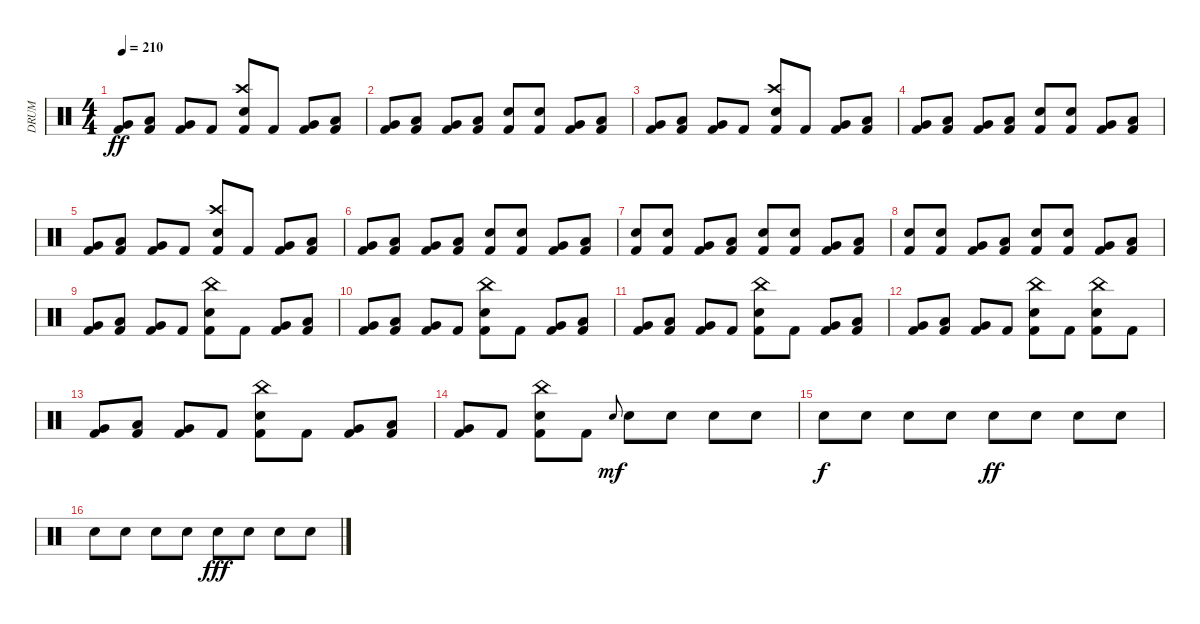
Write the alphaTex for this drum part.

\track ("DRUM" "DRUM") {instrument percussion}
\staff {score}
\articulation defaults
\ts (4 4)
\tempo 210
\clef neutral
\ks c
("Very Low Tom (hit)" "Kick (hit) 2").8{dy ff} ("Low Tom (hit)" "Kick (hit) 2").8 ("Very Low Tom (hit)" "Kick (hit) 2").8 "Kick (hit) 2".8 ("Crash high (hit)" "Snare (hit) 2" "Kick (hit) 2").8 "Kick (hit) 2".8 ("Very Low Tom (hit)" "Kick (hit) 2").8 ("Low Tom (hit)" "Kick (hit) 2").8 |
("Very Low Tom (hit)" "Kick (hit) 2").8 ("Low Tom (hit)" "Kick (hit) 2").8 ("Very Low Tom (hit)" "Kick (hit) 2").8 ("Low Tom (hit)" "Kick (hit) 2").8 ("Snare (hit) 2" "Kick (hit) 2").8 ("Snare (hit) 2" "Kick (hit) 2").8 ("Very Low Tom (hit)" "Kick (hit) 2").8 ("Low Tom (hit)" "Kick (hit) 2").8 |
("Very Low Tom (hit)" "Kick (hit) 2").8 ("Low Tom (hit)" "Kick (hit) 2").8 ("Very Low Tom (hit)" "Kick (hit) 2").8 "Kick (hit) 2".8 ("Crash high (hit)" "Snare (hit) 2" "Kick (hit) 2").8 "Kick (hit) 2".8 ("Very Low Tom (hit)" "Kick (hit) 2").8 ("Low Tom (hit)" "Kick (hit) 2").8 |
("Very Low Tom (hit)" "Kick (hit) 2").8 ("Low Tom (hit)" "Kick (hit) 2").8 ("Very Low Tom (hit)" "Kick (hit) 2").8 ("Low Tom (hit)" "Kick (hit) 2").8 ("Snare (hit) 2" "Kick (hit) 2").8 ("Snare (hit) 2" "Kick (hit) 2").8 ("Very Low Tom (hit)" "Kick (hit) 2").8 ("Low Tom (hit)" "Kick (hit) 2").8 |
("Very Low Tom (hit)" "Kick (hit) 2").8 ("Low Tom (hit)" "Kick (hit) 2").8 ("Very Low Tom (hit)" "Kick (hit) 2").8 "Kick (hit) 2".8 ("Crash high (hit)" "Snare (hit) 2" "Kick (hit) 2").8 "Kick (hit) 2".8 ("Very Low Tom (hit)" "Kick (hit) 2").8 ("Low Tom (hit)" "Kick (hit) 2").8 |
("Very Low Tom (hit)" "Kick (hit) 2").8 ("Low Tom (hit)" "Kick (hit) 2").8 ("Very Low Tom (hit)" "Kick (hit) 2").8 ("Low Tom (hit)" "Kick (hit) 2").8 ("Snare (hit) 2" "Kick (hit) 2").8 ("Snare (hit) 2" "Kick (hit) 2").8 ("Very Low Tom (hit)" "Kick (hit) 2").8 ("Low Tom (hit)" "Kick (hit) 2").8 |
("Snare (hit) 2" "Kick (hit) 2").8 ("Snare (hit) 2" "Kick (hit) 2").8 ("Very Low Tom (hit)" "Kick (hit) 2").8 ("Low Tom (hit)" "Kick (hit) 2").8 ("Snare (hit) 2" "Kick (hit) 2").8 ("Snare (hit) 2" "Kick (hit) 2").8 ("Very Low Tom (hit)" "Kick (hit) 2").8 ("Low Tom (hit)" "Kick (hit) 2").8 |
("Snare (hit) 2" "Kick (hit) 2").8 ("Snare (hit) 2" "Kick (hit) 2").8 ("Very Low Tom (hit)" "Kick (hit) 2").8 ("Low Tom (hit)" "Kick (hit) 2").8 ("Snare (hit) 2" "Kick (hit) 2").8 ("Snare (hit) 2" "Kick (hit) 2").8 ("Very Low Tom (hit)" "Kick (hit) 2").8 ("Low Tom (hit)" "Kick (hit) 2").8 |
("Very Low Tom (hit)" "Kick (hit) 2").8 ("Low Tom (hit)" "Kick (hit) 2").8 ("Very Low Tom (hit)" "Kick (hit) 2").8 "Kick (hit) 2".8 ("China (hit)" "Snare (hit) 2" "Kick (hit) 2").8 "Kick (hit) 2".8 ("Very Low Tom (hit)" "Kick (hit) 2").8 ("Low Tom (hit)" "Kick (hit) 2").8 |
("Very Low Tom (hit)" "Kick (hit) 2").8 ("Low Tom (hit)" "Kick (hit) 2").8 ("Very Low Tom (hit)" "Kick (hit) 2").8 "Kick (hit) 2".8 ("China (hit)" "Snare (hit) 2" "Kick (hit) 2").8 "Kick (hit) 2".8 ("Very Low Tom (hit)" "Kick (hit) 2").8 ("Low Tom (hit)" "Kick (hit) 2").8 |
("Very Low Tom (hit)" "Kick (hit) 2").8 ("Low Tom (hit)" "Kick (hit) 2").8 ("Very Low Tom (hit)" "Kick (hit) 2").8 "Kick (hit) 2".8 ("China (hit)" "Snare (hit) 2" "Kick (hit) 2").8 "Kick (hit) 2".8 ("Very Low Tom (hit)" "Kick (hit) 2").8 ("Low Tom (hit)" "Kick (hit) 2").8 |
("Very Low Tom (hit)" "Kick (hit) 2").8 ("Low Tom (hit)" "Kick (hit) 2").8 ("Very Low Tom (hit)" "Kick (hit) 2").8 "Kick (hit) 2".8 ("China (hit)" "Snare (hit) 2" "Kick (hit) 2").8 "Kick (hit) 2".8 ("China (hit)" "Snare (hit) 2" "Kick (hit) 2").8 "Kick (hit) 2".8 |
("Very Low Tom (hit)" "Kick (hit) 2").8 ("Low Tom (hit)" "Kick (hit) 2").8 ("Very Low Tom (hit)" "Kick (hit) 2").8 "Kick (hit) 2".8 ("China (hit)" "Snare (hit) 2" "Kick (hit) 2").8 "Kick (hit) 2".8 ("Very Low Tom (hit)" "Kick (hit) 2").8 ("Low Tom (hit)" "Kick (hit) 2").8 |
("Very Low Tom (hit)" "Kick (hit) 2").8 "Kick (hit) 2".8 ("China (hit)" "Snare (hit) 2" "Kick (hit) 2").8 "Kick (hit) 2".8 "Snare (hit) 2".8{gr onbeat dy mf} "Snare (hit) 2".8 "Snare (hit) 2".8 "Snare (hit) 2".8 "Snare (hit) 2".8 |
"Snare (hit) 2".8{dy f} "Snare (hit) 2".8 "Snare (hit) 2".8 "Snare (hit) 2".8 "Snare (hit) 2".8{dy ff} "Snare (hit) 2".8 "Snare (hit) 2".8 "Snare (hit) 2".8 |
"Snare (hit) 2".8 "Snare (hit) 2".8 "Snare (hit) 2".8 "Snare (hit) 2".8 "Snare (hit) 2".8{dy fff} "Snare (hit) 2".8 "Snare (hit) 2".8 "Snare (hit) 2".8
